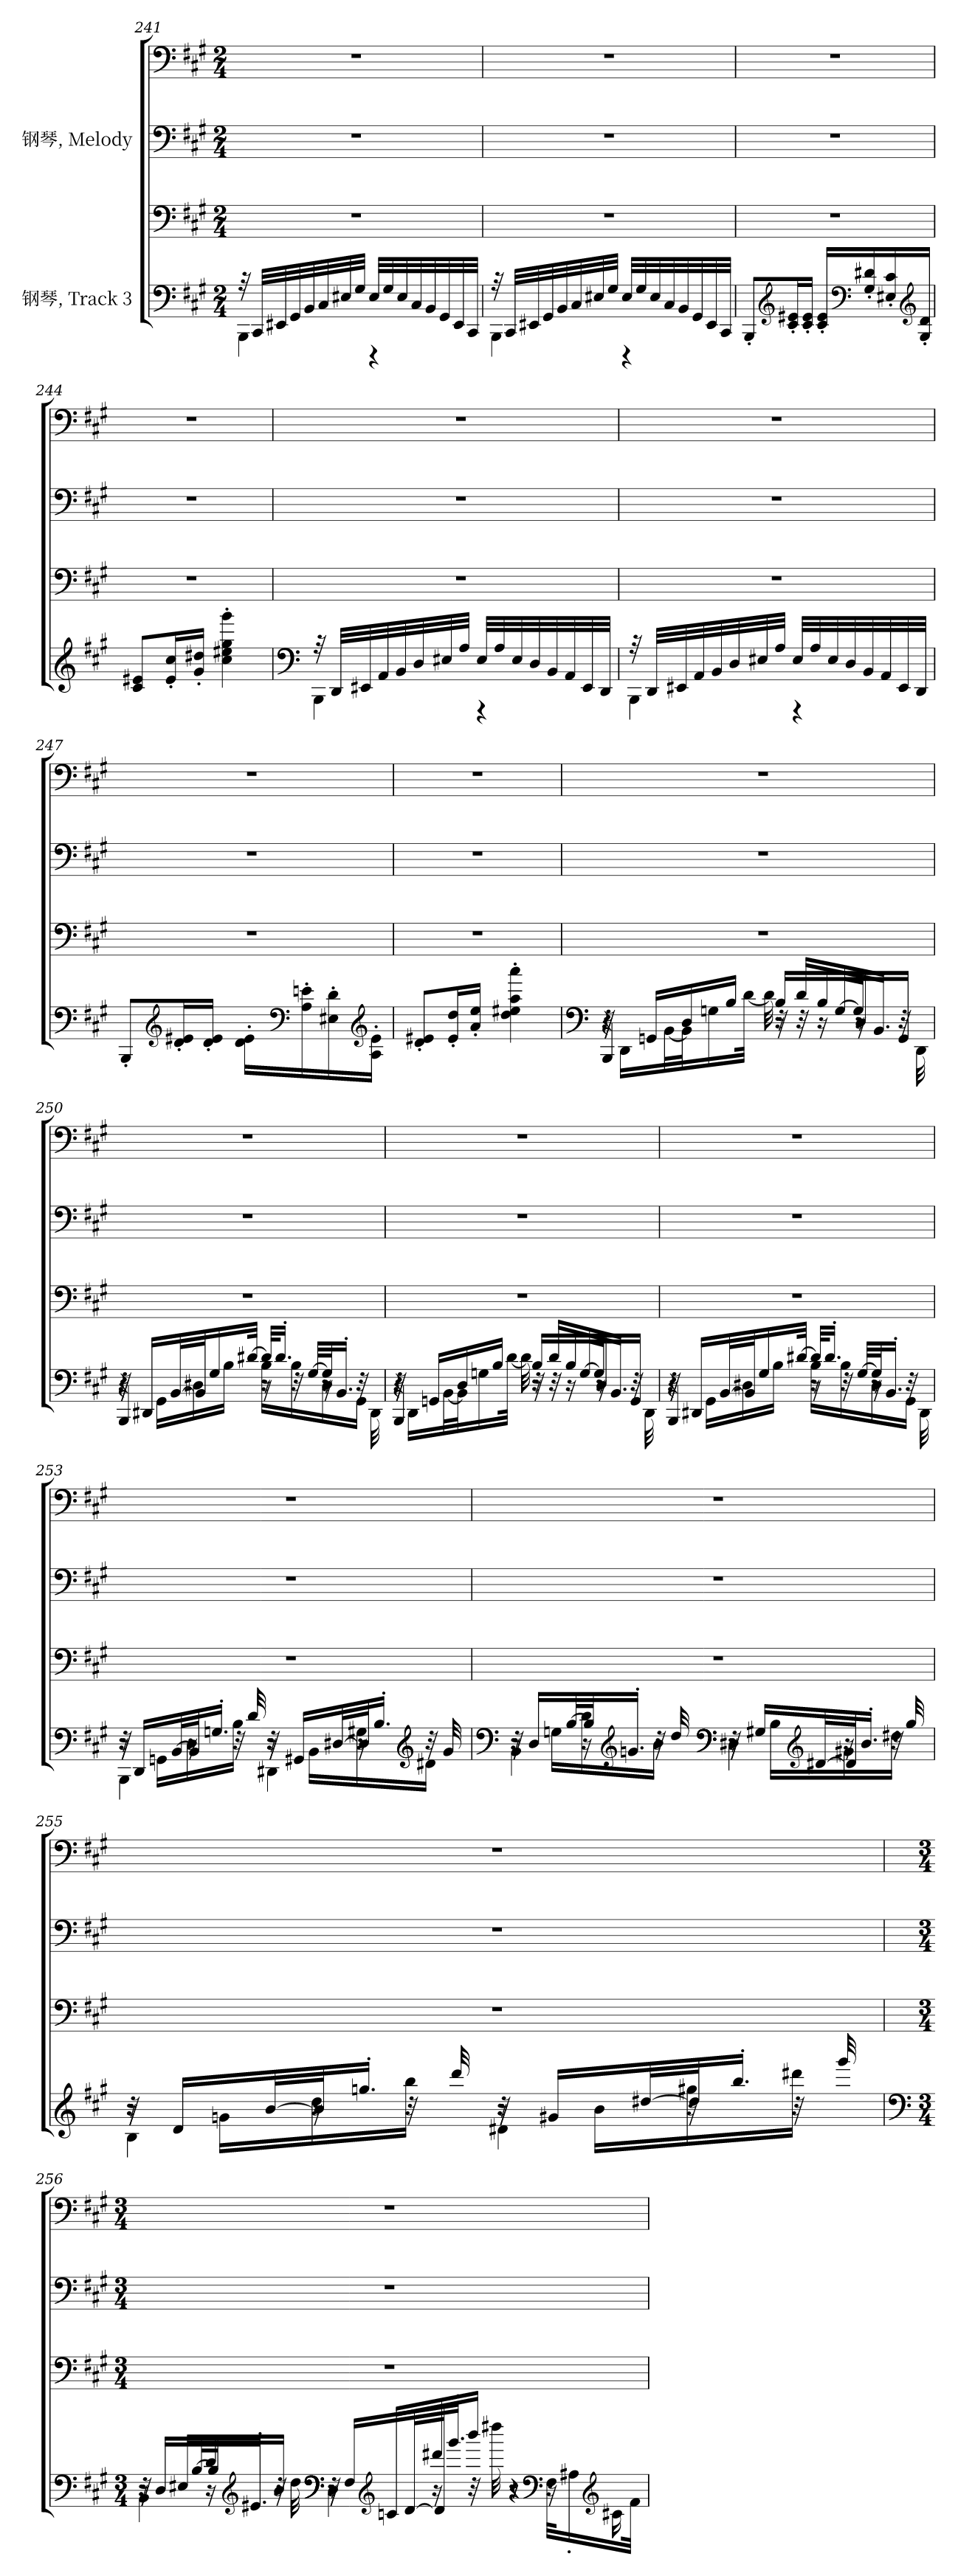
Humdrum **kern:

**kern	**kern	**kern	**kern
*part2	*part2	*part1	*part1
*staff4	*staff3	*staff2	*staff1
*I"钢琴, Track 3	*	*I"钢琴, Melody	*
*clefF4	*clefF4	*clefF4	*clefF4
*k[f#c#g#]	*k[f#c#g#]	*k[f#c#g#]	*k[f#c#g#]
*M2/4	*M2/4	*M2/4	*M2/4
=241	=241	=241	=241
*^	*	*	*
32r	4BBB\	2r	2r	2r
32CC#/LLL	.	.	.	.
32EE#X/	.	.	.	.
32GG#/	.	.	.	.
32BB/	.	.	.	.
32C#/	.	.	.	.
32E#X/	.	.	.	.
32G#/JJJ	.	.	.	.
32E#/LLL	4r	.	.	.
32G#/	.	.	.	.
32E#/	.	.	.	.
32C#/	.	.	.	.
32BB/	.	.	.	.
32GG#/	.	.	.	.
32EE#/	.	.	.	.
32CC#/JJJ	.	.	.	.
!!LO:LB:g=z
=242	=242	=242	=242	=242
32r	4BBB\	2r	2r	2r
32CC#/LLL	.	.	.	.
32EE#X/	.	.	.	.
32GG#/	.	.	.	.
32BB/	.	.	.	.
32C#/	.	.	.	.
32E#X/	.	.	.	.
32G#/JJJ	.	.	.	.
32E#/LLL	4r	.	.	.
32G#/	.	.	.	.
32E#/	.	.	.	.
32C#/	.	.	.	.
32BB/	.	.	.	.
32GG#/	.	.	.	.
32EE#/	.	.	.	.
32CC#/JJJ	.	.	.	.
*v	*v	*	*	*
=243	=243	=243	=243
8BBB'/L	2r	2r	2r
*clefG2	*	*	*
16c#/' 16e#X/'L	.	.	.
16c#/' 16e#/'JJ	.	.	.
16c#/' 16e#/'LL	.	.	.
*clefF4	*	*	*
16G#/' 16d#X/'	.	.	.
16E#X/' 16c#/'	.	.	.
*clefG2	*	*	*
16G#/' 16d#/'JJ	.	.	.
=244	=244	=244	=244
8c#/ 8e#X/L	2r	2r	2r
16e#/' 16cc#/'L	.	.	.
16g#/' 16dd#X/'JJ	.	.	.
4cc#\' 4ee#X\' 4gg#\' 4ggg#\'	.	.	.
!!LO:PB:g=z
=245	=245	=245	=245
*clefF4	*	*	*
*^	*	*	*
32r	4BBB\	2r	2r	2r
32DD/LLL	.	.	.	.
32EE#X/	.	.	.	.
32AA/	.	.	.	.
32BB/	.	.	.	.
32D/	.	.	.	.
32E#X/	.	.	.	.
32A/JJJ	.	.	.	.
32E#/LLL	4r	.	.	.
32A/	.	.	.	.
32E#/	.	.	.	.
32D/	.	.	.	.
32BB/	.	.	.	.
32AA/	.	.	.	.
32EE#/	.	.	.	.
32DD/JJJ	.	.	.	.
=246	=246	=246	=246	=246
32r	4BBB\	2r	2r	2r
32DD/LLL	.	.	.	.
32EE#X/	.	.	.	.
32AA/	.	.	.	.
32BB/	.	.	.	.
32D/	.	.	.	.
32E#X/	.	.	.	.
32A/JJJ	.	.	.	.
32E#/LLL	4r	.	.	.
32A/	.	.	.	.
32E#/	.	.	.	.
32D/	.	.	.	.
32BB/	.	.	.	.
32AA/	.	.	.	.
32EE#/	.	.	.	.
32DD/JJJ	.	.	.	.
*v	*v	*	*	*
!!LO:LB:g=z
=247	=247	=247	=247
8BBB'/L	2r	2r	2r
*clefG2	*	*	*
16d/' 16e#X/'L	.	.	.
16d/' 16e#/'JJ	.	.	.
16d\' 16e#\'LL	.	.	.
*clefF4	*	*	*
16A\' 16en\'	.	.	.
16E#X\' 16d\'	.	.	.
*clefG2	*	*	*
16A\' 16e\'JJ	.	.	.
=248	=248	=248	=248
8d/' 8e#X/'L	2r	2r	2r
16e#/' 16dd/'L	.	.	.
16a/' 16ee/'JJ	.	.	.
4dd\' 4ee#X\' 4aa\' 4aaa\'	.	.	.
!!LO:LB:g=z
=249	=249	=249	=249
*clefF4	*	*	*
*^	*	*	*
*	*^	*	*	*
*	*	*^	*	*	*
16r	32r	4BBB/	4r	2r	2r	2r
.	16DD\LL	.	.	.	.	.
16GGn/LL	.	.	.	.	.	.
.	[32BB\L	.	.	.	.	.
16D/	32BB\J]	.	.	.	.	.
.	16Gn\	.	.	.	.	.
16B/JJ	.	.	.	.	.	.
.	[32d\JJk	.	.	.	.	.
16B/LL	32d\]	32r	8r	.	.	.
.	32r	16d/LL	.	.	.	.
16B/	16r	.	.	.	.	.
.	.	[32G/L	.	.	.	.
16D/	8r	32G/J]	16r	.	.	.
.	.	16.BB'/JJ	.	.	.	.
16GG/JJ	.	.	32r	.	.	.
.	.	.	32DD\	.	.	.
!!LO:PB:g=z
=250	=250	=250	=250	=250	=250	=250
32r	16r	4BBB/	4r	2r	2r	2r
16DD#X/LL	.	.	.	.	.	.
.	16GG#\LL	.	.	.	.	.
[32BB/L	.	.	.	.	.	.
32BB/J]	16D#X\	.	.	.	.	.
16G#/	.	.	.	.	.	.
.	16B\JJ	.	.	.	.	.
[32d#X/JJk	.	.	.	.	.	.
32d#/KLL]	16B\LL	16r	8r	.	.	.
16.d#'/JJ	.	.	.	.	.	.
.	16B\	32r	.	.	.	.
.	.	[32G#/LLL	.	.	.	.
8r	16D#\	32G#/J]	16r	.	.	.
.	.	16.BB'/JJ	.	.	.	.
.	16GG#\JJ	.	32r	.	.	.
.	.	.	32DD#\	.	.	.
!!LO:LB:g=z
=251	=251	=251	=251	=251	=251	=251
16r	32r	4BBB/	4r	2r	2r	2r
.	16DD\LL	.	.	.	.	.
16GGn/LL	.	.	.	.	.	.
.	[32BB\L	.	.	.	.	.
16D/	32BB\J]	.	.	.	.	.
.	16Gn\	.	.	.	.	.
16B/JJ	.	.	.	.	.	.
.	[32d\JJk	.	.	.	.	.
16B/LL	32d\]	32r	8r	.	.	.
.	32r	16d/LL	.	.	.	.
16B/	16r	.	.	.	.	.
.	.	[32G/L	.	.	.	.
16D/	8r	32G/J]	16r	.	.	.
.	.	16.BB'/JJ	.	.	.	.
16GG/JJ	.	.	32r	.	.	.
.	.	.	32DD\	.	.	.
!!LO:LB:g=z
=252	=252	=252	=252	=252	=252	=252
*	*	*	*	*	*	*MM107
32r	16r	4BBB/	4r	2r	2r	2r
16DD#X/LL	.	.	.	.	.	.
.	16GG#\LL	.	.	.	.	.
[32BB/L	.	.	.	.	.	.
32BB/J]	16D#X\	.	.	.	.	.
16G#/	.	.	.	.	.	.
.	16B\JJ	.	.	.	.	.
[32d#X/JJk	.	.	.	.	.	.
32d#/KLL]	16B\LL	16r	8r	.	.	.
16.d#'/JJ	.	.	.	.	.	.
.	16B\	32r	.	.	.	.
.	.	[32G#/LLL	.	.	.	.
8r	16D#\	32G#/J]	16r	.	.	.
.	.	16.BB'/JJ	.	.	.	.
.	16GG#\JJ	.	32r	.	.	.
.	.	.	32DD#\	.	.	.
!!LO:PB:g=z
=253	=253	=253	=253	=253	=253	=253
*	*	*	*	*	*	*MM93
8r	16r	32r	4BBB\	2r	2r	2r
.	.	16DD/LL	.	.	.	.
.	16GGn\LL	.	.	.	.	.
.	.	[32BB/L	.	.	.	.
16r	16D\	32BB/J]	.	.	.	.
.	.	16.Gn'/JJ	.	.	.	.
32r	16B\JJ	.	.	.	.	.
32d/	.	.	.	.	.	.
8r	16r	32r	4DD#X\	.	.	.
.	.	16GG#X/LL	.	.	.	.
.	16BB\LL	.	.	.	.	.
.	.	[32D#X/L	.	.	.	.
16r	16G#X\	32D#/J]	.	.	.	.
.	.	16.B'/JJ	.	.	.	.
*clefG2	*	*	*	*	*	*
32r	16d#X\JJ	.	.	.	.	.
32g#/	.	.	.	.	.	.
!!LO:LB:g=z
=254	=254	=254	=254	=254	=254	=254
*clefF4	*	*	*	*	*	*
*	*	*	*	*	*	*MM85
8r	16r	32r	4BB\	2r	2r	2r
.	.	16D/LL	.	.	.	.
.	16Gn\LL	.	.	.	.	.
.	.	[32B/L	.	.	.	.
16r	16d\	32B/J]	.	.	.	.
*clefG2	*	*	*	*	*	*
.	.	16.gn'/JJ	.	.	.	.
32r	16b\JJ	.	.	.	.	.
32dd/	.	.	.	.	.	.
*clefF4	*	*	*	*	*	*
8r	16r	32r	4D#X\	.	.	.
.	.	16G#X/LL	.	.	.	.
.	16B\LL	.	.	.	.	.
*clefG2	*	*	*	*	*	*
.	.	[32d#X/L	.	.	.	.
16r	16g#X\	32d#/J]	.	.	.	.
.	.	16.b'/JJ	.	.	.	.
32r	16dd#X\JJ	.	.	.	.	.
32gg#/	.	.	.	.	.	.
!!LO:LB:g=z
=255	=255	=255	=255	=255	=255	=255
*	*	*	*	*	*	*MM74
8r	16r	32r	4B\	2r	2r	2r
.	.	16d/LL	.	.	.	.
.	16gn\LL	.	.	.	.	.
.	.	[32b/L	.	.	.	.
16r	16dd\	32b/J]	.	.	.	.
.	.	16.ggn'/JJ	.	.	.	.
32r	16bb\JJ	.	.	.	.	.
32ddd/	.	.	.	.	.	.
8r	16r	32r	4d#X\	.	.	.
.	.	16g#X/LL	.	.	.	.
.	16b\LL	.	.	.	.	.
.	.	[32dd#X/L	.	.	.	.
16r	16gg#X\	32dd#/J]	.	.	.	.
.	.	16.bb'/JJ	.	.	.	.
32r	16ddd#X\JJ	.	.	.	.	.
32ggg#/	.	.	.	.	.	.
!!LO:PB:g=z
=256	=256	=256	=256	=256	=256	=256
*clefF4	*	*	*	*	*	*
*M3/4	*	*	*	*M3/4	*M3/4	*M3/4
*	*	*	*	*	*	*MM62
16r	8r	32r	4BB\	2.r	2.r	2.r
.	.	16D/LL	.	.	.	.
16E#X/LL	.	.	.	.	.	.
.	.	[32B/L	.	.	.	.
16d/	16r	32B/J]	.	.	.	.
*clefG2	*	*	*	*	*	*
.	.	16.e#X'/JJ	.	.	.	.
16b/JJ	32r	.	.	.	.	.
.	32dd\	.	.	.	.	.
*clefF4	*	*	*	*	*	*
16r	8r	32r	4D\	.	.	.
.	.	16F#/LL	.	.	.	.
*clefG2	*	*	*	*	*	*
16cn/LL	.	.	.	.	.	.
.	.	[32d/L	.	.	.	.
16ddd#X/	16r	32d/J]	.	.	.	.
.	.	16.ggg#'/JJ	.	.	.	.
16bbb/JJ	32r	.	.	.	.	.
.	32dddd#X\	.	.	.	.	.
4r	8r	4r	8r	.	.	.
*clefF4	*	*	*	*	*	*
.	32F#\KLL	.	16r	.	.	.
.	16A#X'\	.	.	.	.	.
*clefG2	*	*	*	*	*	*
.	.	.	16c#X\	.	.	.
.	32f#\JJk	.	.	.	.	.
*v	*v	*v	*v	*	*	*
=	=	=	=
*-	*-	*-	*-
